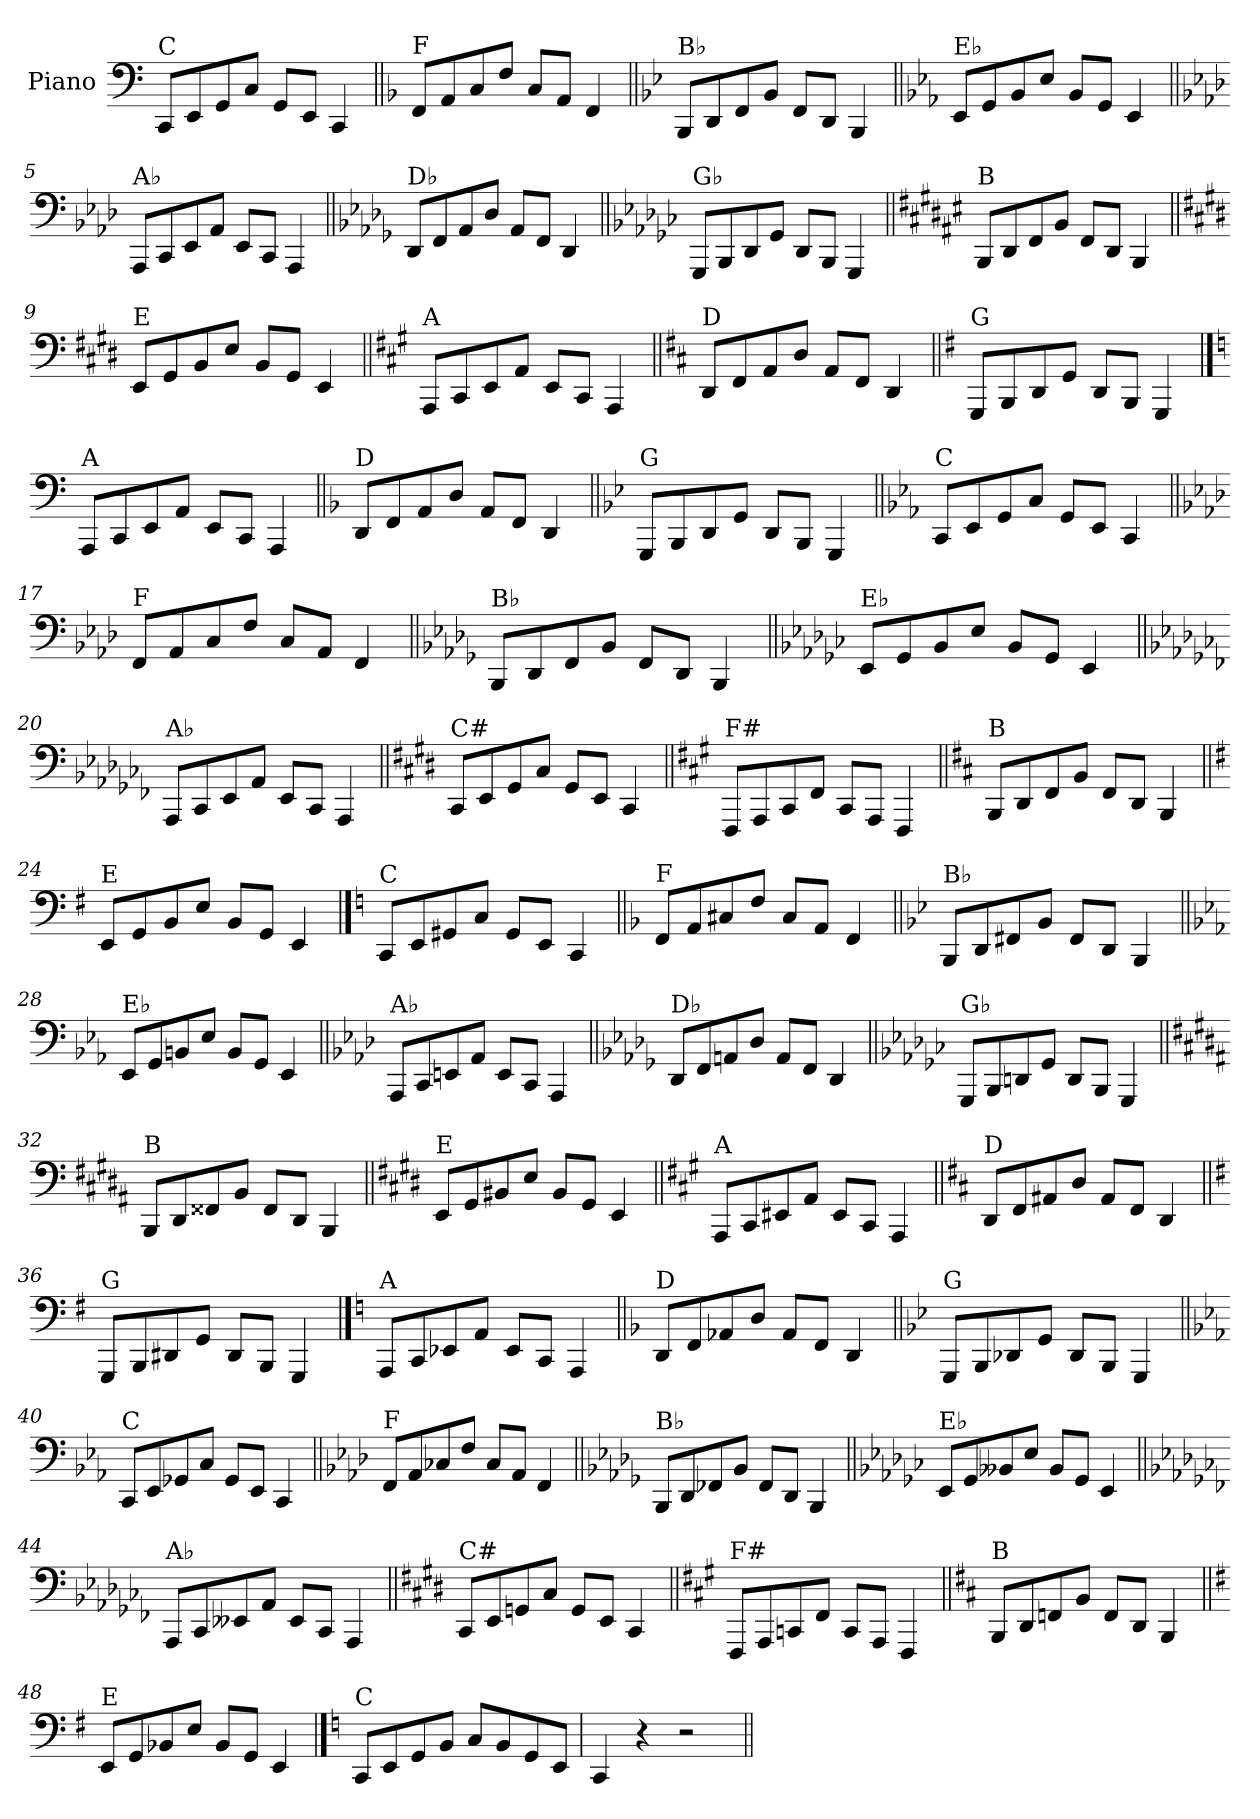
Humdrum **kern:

**kern
*part1
*staff1
*I"Piano
*I'Pno.
*clefF4
*k[]
=1
!LO:TX:a:t=C
8CC/L
8EE/
8GG/
8C/J
8GG/L
8EE/J
4CC/
=2||
*k[b-]
!LO:TX:a:t=F
8FF/L
8AA/
8C/
8F/J
8C/L
8AA/J
4FF/
=3||
*k[b-e-]
!LO:TX:a:t=B♭
8BBB-/L
8DD/
8FF/
8BB-/J
8FF/L
8DD/J
4BBB-/
=4||
*k[b-e-a-]
!LO:TX:a:t=E♭
8EE-/L
8GG/
8BB-/
8E-/J
8BB-/L
8GG/J
4EE-/
!!LO:LB:g=z
=5||
*k[b-e-a-d-]
!LO:TX:a:t=A♭
8AAA-/L
8CC/
8EE-/
8AA-/J
8EE-/L
8CC/J
4AAA-/
=6||
*k[b-e-a-d-g-]
!LO:TX:a:t=D♭
8DD-/L
8FF/
8AA-/
8D-/J
8AA-/L
8FF/J
4DD-/
=7||
*k[b-e-a-d-g-c-]
!LO:TX:a:t=G♭
8GGG-/L
8BBB-/
8DD-/
8GG-/J
8DD-/L
8BBB-/J
4GGG-/
=8||
*k[f#c#g#d#a#e#]
!LO:TX:a:t=B
8BBB/L
8DD#/
8FF#/
8BB/J
8FF#/L
8DD#/J
4BBB/
!!LO:LB:g=z
=9||
*k[f#c#g#d#]
!LO:TX:a:t=E
8EE/L
8GG#/
8BB/
8E/J
8BB/L
8GG#/J
4EE/
=10||
*k[f#c#g#]
!LO:TX:a:t=A
8AAA/L
8CC#/
8EE/
8AA/J
8EE/L
8CC#/J
4AAA/
=11||
*k[f#c#]
!LO:TX:a:t=D
8DD/L
8FF#/
8AA/
8D/J
8AA/L
8FF#/J
4DD/
=12||
*k[f#]
!LO:TX:a:t=G
8GGG/L
8BBB/
8DD/
8GG/J
8DD/L
8BBB/J
4GGG/
!!LO:LB:g=z
==13
*k[]
!LO:TX:a:t=A
8AAA/L
8CC/
8EE/
8AA/J
8EE/L
8CC/J
4AAA/
=14||
*k[b-]
!LO:TX:a:t=D
8DD/L
8FF/
8AA/
8D/J
8AA/L
8FF/J
4DD/
=15||
*k[b-e-]
!LO:TX:a:t=G
8GGG/L
8BBB-/
8DD/
8GG/J
8DD/L
8BBB-/J
4GGG/
=16||
*k[b-e-a-]
!LO:TX:a:t=C
8CC/L
8EE-/
8GG/
8C/J
8GG/L
8EE-/J
4CC/
!!LO:LB:g=z
=17||
*k[b-e-a-d-]
!LO:TX:a:t=F
8FF/L
8AA-/
8C/
8F/J
8C/L
8AA-/J
4FF/
=18||
*k[b-e-a-d-g-]
!LO:TX:a:t=B♭
8BBB-/L
8DD-/
8FF/
8BB-/J
8FF/L
8DD-/J
4BBB-/
=19||
*k[b-e-a-d-g-c-]
!LO:TX:a:t=E♭
8EE-/L
8GG-/
8BB-/
8E-/J
8BB-/L
8GG-/J
4EE-/
=20||
*k[b-e-a-d-g-c-f-]
!LO:TX:a:t=A♭
8AAA-/L
8CC-/
8EE-/
8AA-/J
8EE-/L
8CC-/J
4AAA-/
!!LO:LB:g=z
=21||
*k[f#c#g#d#]
!LO:TX:a:t=C#
8CC#/L
8EE/
8GG#/
8C#/J
8GG#/L
8EE/J
4CC#/
=22||
*k[f#c#g#]
!LO:TX:a:t=F#
8FFF#/L
8AAA/
8CC#/
8FF#/J
8CC#/L
8AAA/J
4FFF#/
=23||
*k[f#c#]
!LO:TX:a:t=B
8BBB/L
8DD/
8FF#/
8BB/J
8FF#/L
8DD/J
4BBB/
=24||
*k[f#]
!LO:TX:a:t=E
8EE/L
8GG/
8BB/
8E/J
8BB/L
8GG/J
4EE/
!!LO:PB:g=z
==25
*k[]
!LO:TX:a:t=C
8CC/L
8EE/
8GG#X/
8C/J
8GG#/L
8EE/J
4CC/
=26||
*k[b-]
!LO:TX:a:t=F
8FF/L
8AA/
8C#X/
8F/J
8C#/L
8AA/J
4FF/
=27||
*k[b-e-]
!LO:TX:a:t=B♭
8BBB-/L
8DD/
8FF#X/
8BB-/J
8FF#/L
8DD/J
4BBB-/
=28||
*k[b-e-a-]
!LO:TX:a:t=E♭
8EE-/L
8GG/
8BBn/
8E-/J
8BB/L
8GG/J
4EE-/
!!LO:LB:g=z
=29||
*k[b-e-a-d-]
!LO:TX:a:t=A♭
8AAA-/L
8CC/
8EEn/
8AA-/J
8EE/L
8CC/J
4AAA-/
=30||
*k[b-e-a-d-g-]
!LO:TX:a:t=D♭
8DD-/L
8FF/
8AAn/
8D-/J
8AA/L
8FF/J
4DD-/
=31||
*k[b-e-a-d-g-c-]
!LO:TX:a:t=G♭
8GGG-/L
8BBB-/
8DDn/
8GG-/J
8DD/L
8BBB-/J
4GGG-/
=32||
*k[f#c#g#d#a#]
!LO:TX:a:t=B
8BBB/L
8DD#/
8FF##X/
8BB/J
8FF##/L
8DD#/J
4BBB/
!!LO:LB:g=z
=33||
*k[f#c#g#d#]
!LO:TX:a:t=E
8EE/L
8GG#/
8BB#X/
8E/J
8BB#/L
8GG#/J
4EE/
=34||
*k[f#c#g#]
!LO:TX:a:t=A
8AAA/L
8CC#/
8EE#X/
8AA/J
8EE#/L
8CC#/J
4AAA/
=35||
*k[f#c#]
!LO:TX:a:t=D
8DD/L
8FF#/
8AA#X/
8D/J
8AA#/L
8FF#/J
4DD/
=36||
*k[f#]
!LO:TX:a:t=G
8GGG/L
8BBB/
8DD#X/
8GG/J
8DD#/L
8BBB/J
4GGG/
!!LO:LB:g=z
==37
*k[]
!LO:TX:a:t=A
8AAA/L
8CC/
8EE-X/
8AA/J
8EE-/L
8CC/J
4AAA/
=38||
*k[b-]
!LO:TX:a:t=D
8DD/L
8FF/
8AA-X/
8D/J
8AA-/L
8FF/J
4DD/
=39||
*k[b-e-]
!LO:TX:a:t=G
8GGG/L
8BBB-/
8DD-X/
8GG/J
8DD-/L
8BBB-/J
4GGG/
=40||
*k[b-e-a-]
!LO:TX:a:t=C
8CC/L
8EE-/
8GG-X/
8C/J
8GG-/L
8EE-/J
4CC/
!!LO:LB:g=z
=41||
*k[b-e-a-d-]
!LO:TX:a:t=F
8FF/L
8AA-/
8C-X/
8F/J
8C-/L
8AA-/J
4FF/
=42||
*k[b-e-a-d-g-]
!LO:TX:a:t=B♭
8BBB-/L
8DD-/
8FF-X/
8BB-/J
8FF-/L
8DD-/J
4BBB-/
=43||
*k[b-e-a-d-g-c-]
!LO:TX:a:t=E♭
8EE-/L
8GG-/
8BB--X/
8E-/J
8BB--/L
8GG-/J
4EE-/
=44||
*k[b-e-a-d-g-c-f-]
!LO:TX:a:t=A♭
8AAA-/L
8CC-/
8EE--X/
8AA-/J
8EE--/L
8CC-/J
4AAA-/
!!LO:LB:g=z
=45||
*k[f#c#g#d#]
!LO:TX:a:t=C#
8CC#/L
8EE/
8GGn/
8C#/J
8GG/L
8EE/J
4CC#/
=46||
*k[f#c#g#]
!LO:TX:a:t=F#
8FFF#/L
8AAA/
8CCn/
8FF#/J
8CC/L
8AAA/J
4FFF#/
=47||
*k[f#c#]
!LO:TX:a:t=B
8BBB/L
8DD/
8FFn/
8BB/J
8FF/L
8DD/J
4BBB/
=48||
*k[f#]
!LO:TX:a:t=E
8EE/L
8GG/
8BB-X/
8E/J
8BB-/L
8GG/J
4EE/
!!LO:PB:g=z
==49
*k[]
!LO:TX:a:t=C
8CC/L
8EE/
8GG/
8BB/J
8C/L
8BB/
8GG/
8EE/J
=50
4CC/
4r
2r
=||
*-
